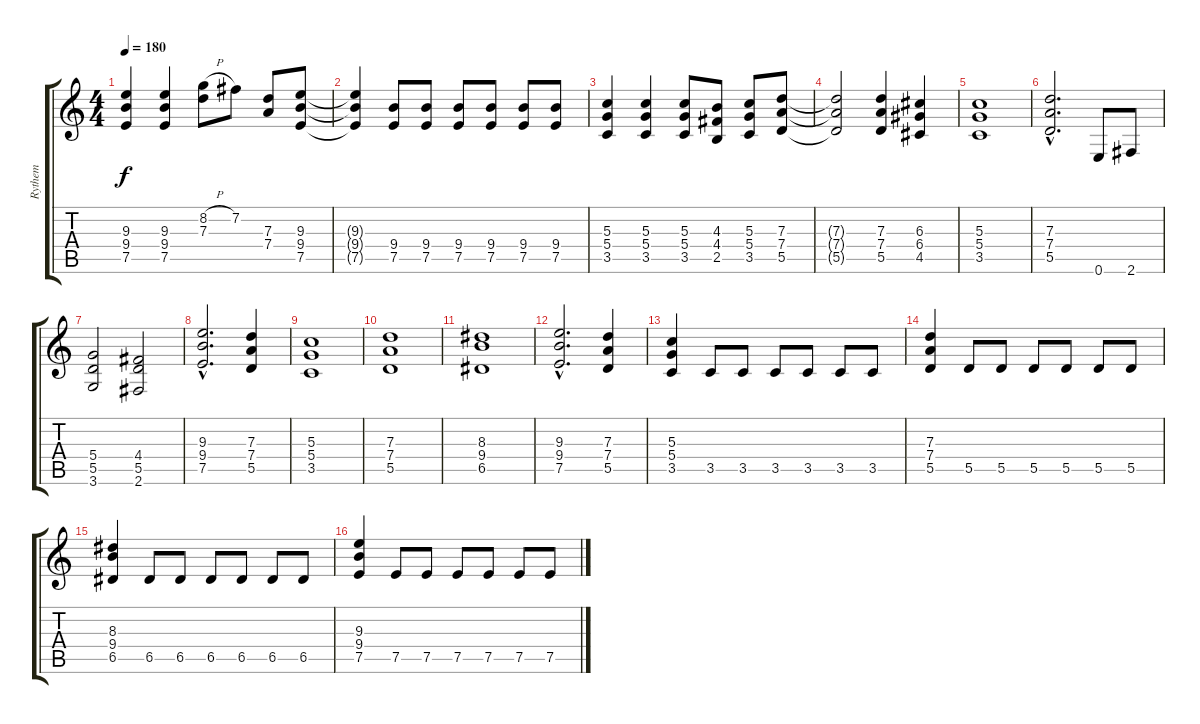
\track ("Rythem" "Rythem") {instrument overdrivenguitar}
\staff {score tabs}
\tuning (E4 B3 G3 D3 A2 E2) {hide}
\ts (4 4)
\tempo 180
\clef g2
\ks c
(9.3 9.4 7.5).4{dy f} (9.3 9.4 7.5).4 (8.2{h} 7.3).8 7.2.8 (7.3 7.4).8 (9.3 9.4 7.5).8 |
(9.3{t} 9.4{t} 7.5{t}).4 (9.4 7.5).8 (9.4 7.5).8 (9.4 7.5).8 (9.4 7.5).8 (9.4 7.5).8 (9.4 7.5).8 |
(5.3 5.4 3.5).4 (5.3 5.4 3.5).4 (5.3 5.4 3.5).8 (4.3 4.4 2.5).8 (5.3 5.4 3.5).8 (7.3 7.4 5.5).8 |
(7.3{t} 7.4{t} 5.5{t}).2 (7.3 7.4 5.5).4 (6.3 6.4 4.5).4 |
(5.3 5.4 3.5).1 |
(7.3{hac} 7.4{hac} 5.5{hac}).2{d} 0.6.8 2.6.8 |
(5.4 5.5 3.6).2 (4.4 5.5 2.6).2 |
(9.3{hac} 9.4{hac} 7.5{hac}).2{d} (7.3 7.4 5.5).4 |
(5.3 5.4 3.5).1 |
(7.3 7.4 5.5).1 |
(8.3 9.4 6.5).1 |
(9.3{hac} 9.4{hac} 7.5{hac}).2{d} (7.3 7.4 5.5).4 |
(5.3 5.4 3.5).4 3.5.8 3.5.8 3.5.8 3.5.8 3.5.8 3.5.8 |
(7.3 7.4 5.5).4 5.5.8 5.5.8 5.5.8 5.5.8 5.5.8 5.5.8 |
(8.3 9.4 6.5).4 6.5.8 6.5.8 6.5.8 6.5.8 6.5.8 6.5.8 |
(9.3 9.4 7.5).4 7.5.8 7.5.8 7.5.8 7.5.8 7.5.8 7.5.8
